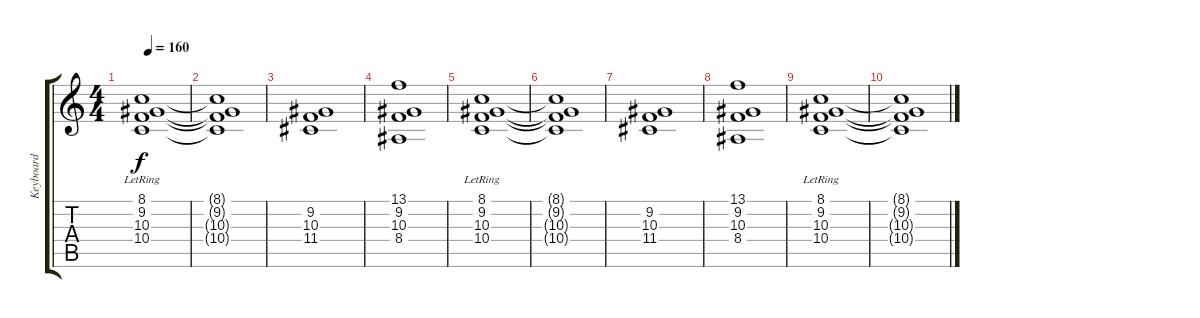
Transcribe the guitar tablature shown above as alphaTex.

\track ("Keyboard" "Keyboard") {instrument synthstrings1}
\staff {score tabs}
\tuning (E4 B3 G3 D3 A2 E2) {hide}
\ts (4 4)
\tempo 160
\clef g2
\ks c
(8.1{lr} 9.2{lr} 10.3{lr} 10.4{lr}).1{dy f} |
(8.1{t} 9.2{t} 10.3{t} 10.4{t}).1 |
(9.2 10.3 11.4).1 |
(13.1 9.2 10.3 8.4).1 |
(8.1{lr} 9.2{lr} 10.3{lr} 10.4{lr}).1 |
(8.1{t} 9.2{t} 10.3{t} 10.4{t}).1 |
(9.2 10.3 11.4).1 |
(13.1 9.2 10.3 8.4).1 |
(8.1{lr} 9.2{lr} 10.3{lr} 10.4{lr}).1 |
(8.1{t} 9.2{t} 10.3{t} 10.4{t}).1
